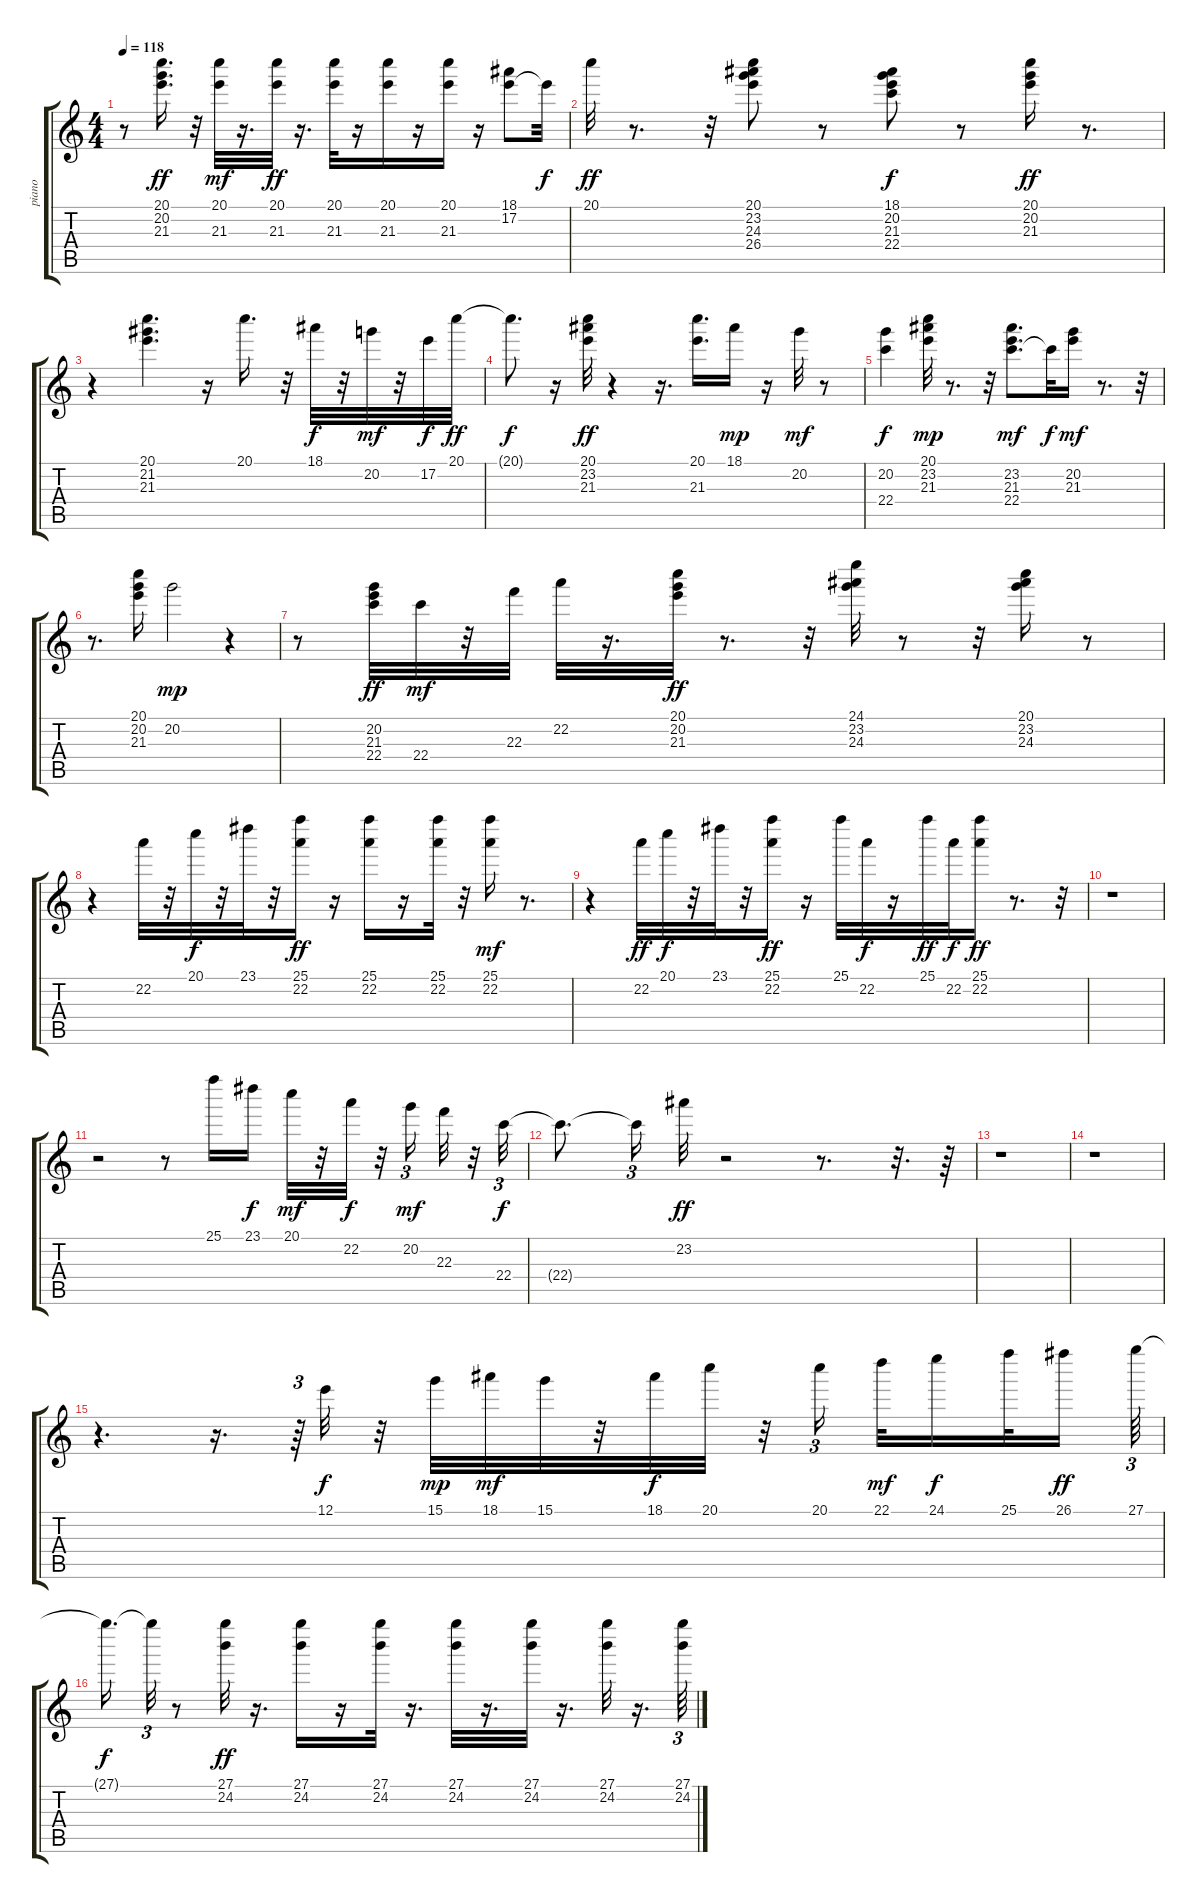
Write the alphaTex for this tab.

\track ("piano   " "piano   ") {instrument acousticguitarsteel}
\staff {score tabs}
\tuning (E4 B3 G3 D3 A2 E2) {hide}
\ts (4 4)
\tempo 118
\clef g2
\ks c
r.8{dy ff} (20.1 20.2 21.3).16{d} r.32 (20.1 21.3).32{dy mf} r.16{d} (20.1 21.3).32{dy ff} r.16{d} (20.1 21.3).32 r.16 (20.1 21.3).16 r.16 (20.1 21.3).16 r.16 (18.1 17.2).8 17.2{t}.32{dy f} |
20.1.32{dy ff} r.8{d} r.32 (20.1 23.2 24.3 26.4).8 r.8 (18.1 20.2 21.3 22.4).8{dy f} r.8 (20.1 20.2 21.3).16{dy ff} r.8{d} |
r.4 (20.1 21.2 21.3).4{d} r.16 20.1.16{d} r.32 18.1.32{dy f} r.32 20.2.32{dy mf} r.32 17.2.32{dy f} 20.1.32{dy ff} |
20.1{t}.8{d dy f} r.16 (20.1 23.2 21.3).32{dy ff} r.4 r.16{d} (20.1 21.3).16{d} 18.1.16{dy mp} r.16 20.2.32{dy mf} r.8 |
(20.2 22.4).4{dy f} (20.1 23.2 21.3).32{dy mp} r.8{d} r.32 (23.2 21.3 22.4).8{d dy mf} 22.4{t}.32{dy f} (20.2 21.3).16{dy mf} r.8{d} r.32 |
r.8{d} (20.1 20.2 21.3).16 20.2.2{dy mp} r.4 |
r.8 (20.2 21.3 22.4).32{dy ff} 22.4.32{dy mf} r.32 22.3.32 22.2.32 r.16{d} (20.1 20.2 21.3).32{dy ff} r.8{d} r.32 (24.1 23.2 24.3).32 r.8 r.32 (20.1 23.2 24.3).16 r.8 |
r.4 22.2.32 r.32 20.1.32{dy f} r.32 23.1.32 r.32 (25.1 22.2).16{dy ff} r.16 (25.1 22.2).16 r.16 (25.1 22.2).32 r.32 (25.1 22.2).16{dy mf} r.8{d} |
r.4 22.2.32{dy ff} 20.1.32{dy f} r.32 23.1.32 r.32 (25.1 22.2).16{dy ff} r.16 25.1.32 22.2.32{dy f} r.16 25.1.32{dy ff} 22.2.32{dy f} (25.1 22.2).16{dy ff} r.8{d} r.32 |
r.1 |
r.2 r.8 25.1.16 23.1.16{dy f} 20.1.32{dy mf} r.32 22.2.32{dy f} r.32 20.2.16{tu (3 2) dy mf} 22.3.32 r.32 22.4.32{tu (3 2) dy f} |
22.4{t}.8{d} 22.4{t}.16{tu (3 2)} 23.2.32{dy ff} r.2 r.8{d} r.32{d} r.64 |
r.1 |
r.1 |
r.4{d} r.16{d} r.64{tu (3 2)} 12.1.32{dy f} r.32 15.1.32{dy mp} 18.1.32{dy mf} 15.1.32 r.32 18.1.32{dy f} 20.1.32 r.32 20.1.16{tu (3 2)} 22.1.32{dy mf} 24.1.16{dy f} 25.1.32 26.1.16{dy ff} 27.1.64{tu (3 2)} |
27.1{t}.16{d dy f} 27.1{t}.32{tu (3 2)} r.8 (27.1 24.2).32{dy ff} r.16{d} (27.1 24.2).16 r.16 (27.1 24.2).32 r.16{d} (27.1 24.2).32 r.16{d} (27.1 24.2).32 r.16{d} (27.1 24.2).32 r.16{d} (27.1 24.2).64{tu (3 2)}
